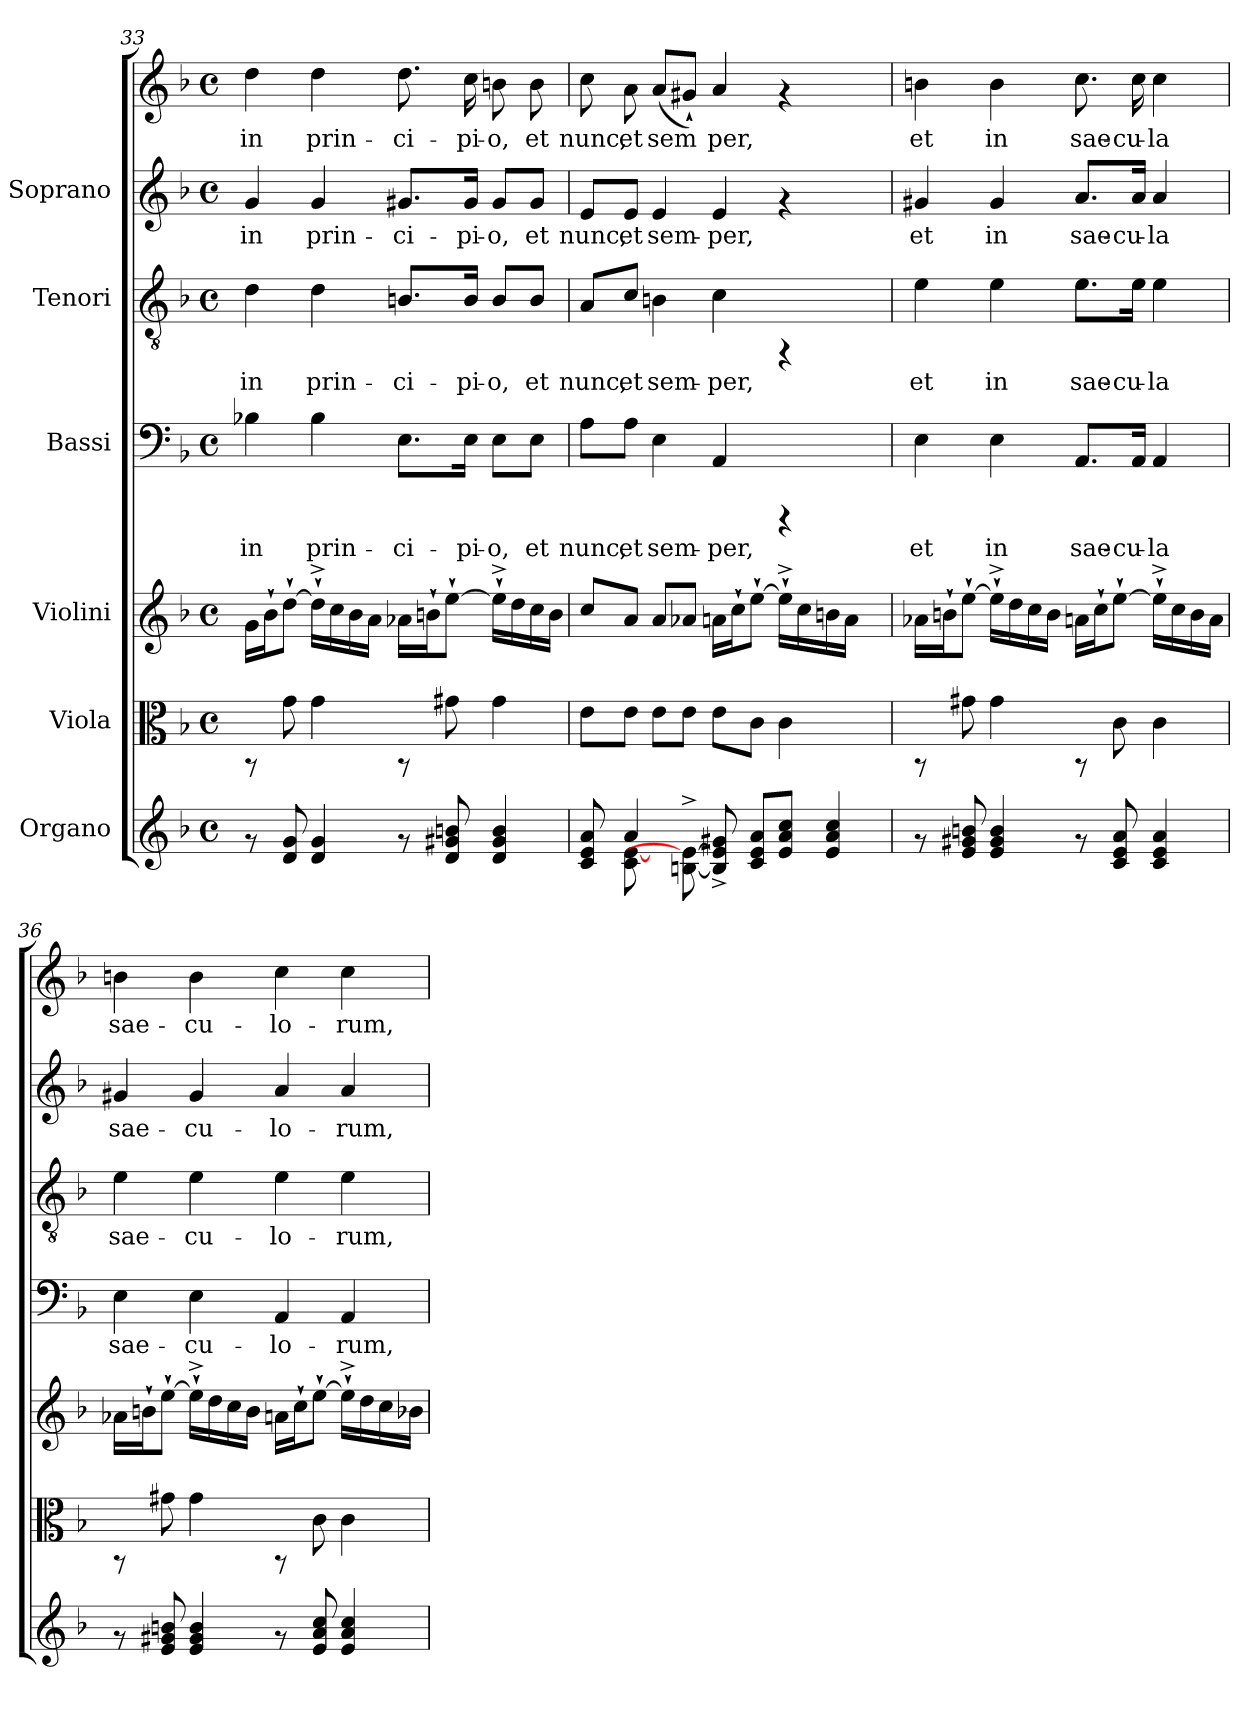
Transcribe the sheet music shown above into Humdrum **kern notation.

**kern	**kern	**kern	**kern	**text	**kern	**text	**kern	**text	**kern	**text
*part6	*part5	*part4	*part3	*part3	*part2	*part2	*part1	*part1	*part1	*part1
*staff7	*staff6	*staff5	*staff4	*staff4	*staff3	*staff3	*staff2	*staff2	*staff1	*staff1
*I"Organo	*I"Viola	*I"Violini	*I"Bassi	*	*I"Tenori	*	*I"Soprano	*	*	*
*clefG2	*clefC3	*clefG2	*clefF4	*	*clefGv2	*	*clefG2	*	*clefG2	*
*k[b-]	*k[b-]	*k[b-]	*k[b-]	*	*k[b-]	*	*k[b-]	*	*k[b-]	*
*F:	*F:	*F:	*F:	*	*F:	*	*F:	*	*F:	*
*M4/4	*M4/4	*M4/4	*M4/4	*	*M4/4	*	*M4/4	*	*M4/4	*
*met(c)	*met(c)	*met(c)	*met(c)	*	*met(c)	*	*met(c)	*	*met(c)	*
=33	=33	=33	=33	=33	=33	=33	=33	=33	=33	=33
!	!	!	!	!LO:LY:b	!	!LO:LY:b	!	!LO:LY:b	!	!LO:LY:b
8rf	8rAA	16g\L	4B-X\	in	4d\	in	4g/	in	4dd\	in
.	.	16b-`>\	.	.	.	.	.	.	.	.
8g/ 8d/	8g\	[>8dd`>\J	.	.	.	.	.	.	.	.
!	!	!	!	!LO:LY:b	!	!LO:LY:b	!	!LO:LY:b	!	!LO:LY:b
4g/ 4d/	4g\	16dd^>`>\L]	4B-\	prin-	4d\	prin-	4g/	prin-	4dd\	prin-
.	.	16cc\	.	.	.	.	.	.	.	.
.	.	16b-\	.	.	.	.	.	.	.	.
.	.	16a\J	.	.	.	.	.	.	.	.
!	!	!	!	!LO:LY:b	!	!LO:LY:b	!	!LO:LY:b	!	!LO:LY:b
8rf	8rAA	16a-X\L	8.E\L	-ci-	8.Bn/L	-ci-	8.g#X/L	-ci-	8.dd\	-ci-
.	.	16bn`>\	.	.	.	.	.	.	.	.
8bn/ 8g#X/ 8d/	8g#X\	[>8ee`>\J	.	.	.	.	.	.	.	.
!	!	!	!	!LO:LY:b	!	!LO:LY:b	!	!LO:LY:b	!	!LO:LY:b
.	.	.	16E\Jk	-pi-	16B/Jk	-pi-	16g#/Jk	-pi-	16cc\	-pi-
!	!	!	!	!LO:LY:b	!	!LO:LY:b	!	!LO:LY:b	!	!LO:LY:b
4b/ 4g#/ 4d/	4g#\	16ee^>`>\L]	8E\L	-o,	8B/L	-o,	8g#/L	-o,	8bn\	-o,
.	.	16dd\	.	.	.	.	.	.	.	.
!	!	!	!	!LO:LY:b	!	!LO:LY:b	!	!LO:LY:b	!	!LO:LY:b
.	.	16cc\	8E\J	et	8B/J	et	8g#/J	et	8b\	et
.	.	16b\J	.	.	.	.	.	.	.	.
!!LO:PB:g=z
=34	=34	=34	=34	=34	=34	=34	=34	=34	=34	=34
*^	*	*	*	*	*	*	*	*	*	*
!	!	!	!	!	!LO:LY:b	!	!LO:LY:b	!	!LO:LY:b	!	!LO:LY:b
8a/ 8e/ 8c/	8ryy	8e\L	8cc/L	8A\L	nunc,	8A/L	nunc,	8e/L	nunc,	8cc\	nunc,
!	!	!	!	!	!LO:LY:b	!	!LO:LY:b	!	!LO:LY:b	!	!LO:LY:b
4a/	[>8e\ 8c\	8e\J	8a/J	8A\J	et	8c/J	et	8e/J	et	8a\	et
!	!	!	!	!	!LO:LY:b	!	!LO:LY:b	!	!LO:LY:b	!	!LO:LY:b
.	2..ryy	8e\L	8a/L	4E\	sem-	4Bn\	sem-	4e/	sem-	(>8a/L	sem-
!	!	!	!	!	!	!	!	!	!	!	!LO:LY:b
8e\_>^> [>8Bn\^>	.	8e\J	8a-X/J	.	.	.	.	.	.	8g#X`</J)	-
!	!	!	!	!	!LO:LY:b	!	!LO:LY:b	!	!LO:LY:b	!	!LO:LY:b
8g#X/^< 8e/]^< 8B/]^<	.	8e\L	16an\L	4AA/	-per,	4c\	-per,	4e/	-per,	4a/	per,
.	.	.	16cc`>\	.	.	.	.	.	.	.	.
8a/ 8e/ 8c/L	.	8c\J	[>8ee`>\J	.	.	.	.	.	.	.	.
8cc/ 8a/ 8e/J	.	4c\	16ee^>`>\L]	4rCCC	.	4rFF	.	4rf	.	4rf	.
.	.	.	16cc\	.	.	.	.	.	.	.	.
4cc/ 4a/ 4e/	.	.	16bn\	.	.	.	.	.	.	.	.
.	.	.	16a\J	.	.	.	.	.	.	.	.
.	.	8ryy	8ryy	8ryy	.	8ryy	.	8ryy	.	8ryy	.
*v	*v	*	*	*	*	*	*	*	*	*	*
=35	=35	=35	=35	=35	=35	=35	=35	=35	=35	=35
!	!	!	!	!LO:LY:b	!	!LO:LY:b	!	!LO:LY:b	!	!LO:LY:b
8rf	8rAA	16a-X\L	4E\	et	4e\	et	4g#X/	et	4bn\	et
.	.	16bn`>\	.	.	.	.	.	.	.	.
8bn/ 8g#X/ 8e/	8g#X\	[>8ee`>\J	.	.	.	.	.	.	.	.
!	!	!	!	!LO:LY:b	!	!LO:LY:b	!	!LO:LY:b	!	!LO:LY:b
4b/ 4g#/ 4e/	4g#\	16ee^>`>\L]	4E\	in	4e\	in	4g#/	in	4b\	in
.	.	16dd\	.	.	.	.	.	.	.	.
.	.	16cc\	.	.	.	.	.	.	.	.
.	.	16b\J	.	.	.	.	.	.	.	.
!	!	!	!	!LO:LY:b	!	!LO:LY:b	!	!LO:LY:b	!	!LO:LY:b
8rf	8rAA	16an\L	8.AA/L	sae-	8.e\L	sae-	8.a/L	sae-	8.cc\	sae-
.	.	16cc`>\	.	.	.	.	.	.	.	.
8a/ 8e/ 8c/	8c\	[>8ee`>\J	.	.	.	.	.	.	.	.
!	!	!	!	!LO:LY:b	!	!LO:LY:b	!	!LO:LY:b	!	!LO:LY:b
.	.	.	16AA/Jk	-cu-	16e\Jk	-cu-	16a/Jk	-cu-	16cc\	-cu-
!	!	!	!	!LO:LY:b	!	!LO:LY:b	!	!LO:LY:b	!	!LO:LY:b
4a/ 4e/ 4c/	4c\	16ee^>`>\L]	4AA/	-la	4e\	-la	4a/	-la	4cc\	-la
.	.	16cc\	.	.	.	.	.	.	.	.
.	.	16b\	.	.	.	.	.	.	.	.
.	.	16a\J	.	.	.	.	.	.	.	.
=36	=36	=36	=36	=36	=36	=36	=36	=36	=36	=36
!	!	!	!	!LO:LY:b	!	!LO:LY:b	!	!LO:LY:b	!	!LO:LY:b
8rf	8rAA	16a-X\L	4E\	sae-	4e\	sae-	4g#X/	sae-	4bn\	sae-
.	.	16bn`>\	.	.	.	.	.	.	.	.
8bn/ 8g#X/ 8e/	8g#X\	[>8ee`>\J	.	.	.	.	.	.	.	.
!	!	!	!	!LO:LY:b	!	!LO:LY:b	!	!LO:LY:b	!	!LO:LY:b
4b/ 4g#/ 4e/	4g#\	16ee^>`>\L]	4E\	-cu-	4e\	-cu-	4g#/	-cu-	4b\	-cu-
.	.	16dd\	.	.	.	.	.	.	.	.
.	.	16cc\	.	.	.	.	.	.	.	.
.	.	16b\J	.	.	.	.	.	.	.	.
!	!	!	!	!LO:LY:b	!	!LO:LY:b	!	!LO:LY:b	!	!LO:LY:b
8rf	8rAA	16an\L	4AA/	-lo-	4e\	-lo-	4a/	-lo-	4cc\	-lo-
.	.	16cc`>\	.	.	.	.	.	.	.	.
8cc/ 8a/ 8e/	8c\	[>8ee`>\J	.	.	.	.	.	.	.	.
!	!	!	!	!LO:LY:b	!	!LO:LY:b	!	!LO:LY:b	!	!LO:LY:b
4cc/ 4a/ 4e/	4c\	16ee^>`>\L]	4AA/	-rum,	4e\	-rum,	4a/	-rum,	4cc\	-rum,
.	.	16dd\	.	.	.	.	.	.	.	.
.	.	16cc\	.	.	.	.	.	.	.	.
.	.	16b-X\J	.	.	.	.	.	.	.	.
=	=	=	=	=	=	=	=	=	=	=
*-	*-	*-	*-	*-	*-	*-	*-	*-	*-	*-
